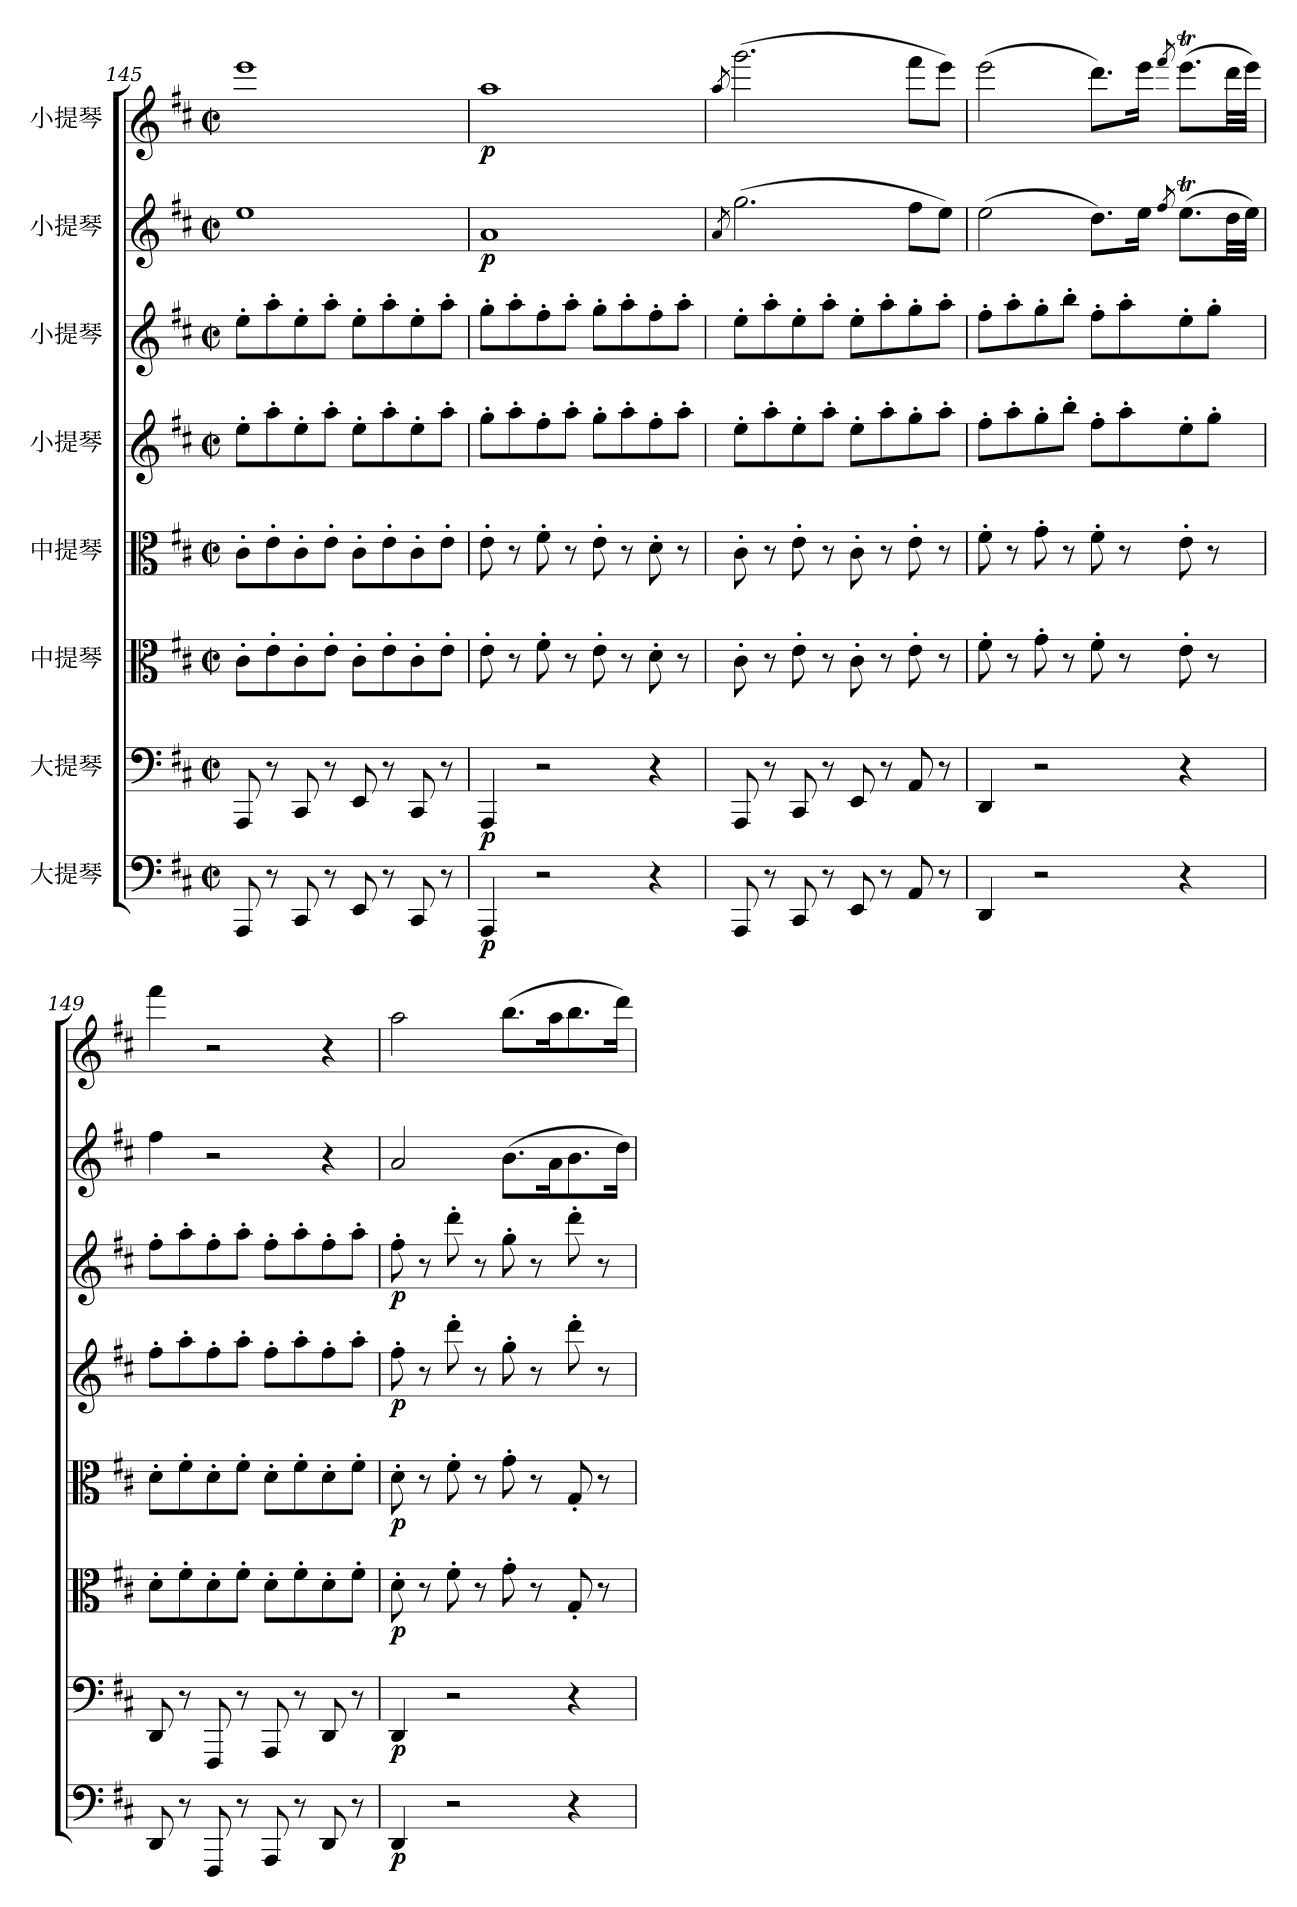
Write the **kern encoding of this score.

**kern	**dynam	**kern	**dynam	**kern	**dynam	**kern	**dynam	**kern	**dynam	**kern	**dynam	**kern	**dynam	**kern	**dynam
*part8	*part8	*part7	*part7	*part6	*part6	*part5	*part5	*part4	*part4	*part3	*part3	*part2	*part2	*part1	*part1
*staff8	*staff8	*staff7	*staff7	*staff6	*staff6	*staff5	*staff5	*staff4	*staff4	*staff3	*staff3	*staff2	*staff2	*staff1	*staff1
*I"大提琴	*	*I"大提琴	*	*I"中提琴	*	*I"中提琴	*	*I"小提琴	*	*I"小提琴	*	*I"小提琴	*	*I"小提琴	*
*clefF4	*	*clefF4	*	*clefC3	*	*clefC3	*	*clefG2	*	*clefG2	*	*clefG2	*	*clefG2	*
*k[f#c#]	*	*k[f#c#]	*	*k[f#c#]	*	*k[f#c#]	*	*k[f#c#]	*	*k[f#c#]	*	*k[f#c#]	*	*k[f#c#]	*
*M2/2	*	*M2/2	*	*M2/2	*	*M2/2	*	*M2/2	*	*M2/2	*	*M2/2	*	*M2/2	*
*met(c|)	*	*met(c|)	*	*met(c|)	*	*met(c|)	*	*met(c|)	*	*met(c|)	*	*met(c|)	*	*met(c|)	*
=145	=145	=145	=145	=145	=145	=145	=145	=145	=145	=145	=145	=145	=145	=145	=145
8AAA/	.	8AAA/	.	8c#'\L	.	8c#'\L	.	8ee'\L	.	8ee'\L	.	1ee	.	1eee	.
8r	.	8r	.	8e'\	.	8e'\	.	8aa'\	.	8aa'\	.	.	.	.	.
8CC#/	.	8CC#/	.	8c#'\	.	8c#'\	.	8ee'\	.	8ee'\	.	.	.	.	.
8r	.	8r	.	8e'\J	.	8e'\J	.	8aa'\J	.	8aa'\J	.	.	.	.	.
8EE/	.	8EE/	.	8c#'\L	.	8c#'\L	.	8ee'\L	.	8ee'\L	.	.	.	.	.
8r	.	8r	.	8e'\	.	8e'\	.	8aa'\	.	8aa'\	.	.	.	.	.
8CC#/	.	8CC#/	.	8c#'\	.	8c#'\	.	8ee'\	.	8ee'\	.	.	.	.	.
8r	.	8r	.	8e'\J	.	8e'\J	.	8aa'\J	.	8aa'\J	.	.	.	.	.
!!LO:PB:g=z
=146	=146	=146	=146	=146	=146	=146	=146	=146	=146	=146	=146	=146	=146	=146	=146
!	!LO:DY:b	!	!LO:DY:b	!	!	!	!	!	!	!	!	!	!LO:DY:b	!	!LO:DY:b
4AAA/	p	4AAA/	p	8e'\	.	8e'\	.	8gg'\L	.	8gg'\L	.	1a	p	1aa	p
.	.	.	.	8r	.	8r	.	8aa'\	.	8aa'\	.	.	.	.	.
2r	.	2r	.	8f#'\	.	8f#'\	.	8ff#'\	.	8ff#'\	.	.	.	.	.
.	.	.	.	8r	.	8r	.	8aa'\J	.	8aa'\J	.	.	.	.	.
.	.	.	.	8e'\	.	8e'\	.	8gg'\L	.	8gg'\L	.	.	.	.	.
.	.	.	.	8r	.	8r	.	8aa'\	.	8aa'\	.	.	.	.	.
4r	.	4r	.	8d'\	.	8d'\	.	8ff#'\	.	8ff#'\	.	.	.	.	.
.	.	.	.	8r	.	8r	.	8aa'\J	.	8aa'\J	.	.	.	.	.
=147	=147	=147	=147	=147	=147	=147	=147	=147	=147	=147	=147	=147	=147	=147	=147
.	.	.	.	.	.	.	.	.	.	.	.	8qa/	.	8qaa/	.
8AAA/	.	8AAA/	.	8c#'\	.	8c#'\	.	8ee'\L	.	8ee'\L	.	(>2.gg\	.	(>2.ggg\	.
8r	.	8r	.	8r	.	8r	.	8aa'\	.	8aa'\	.	.	.	.	.
8CC#/	.	8CC#/	.	8e'\	.	8e'\	.	8ee'\	.	8ee'\	.	.	.	.	.
8r	.	8r	.	8r	.	8r	.	8aa'\J	.	8aa'\J	.	.	.	.	.
8EE/	.	8EE/	.	8c#'\	.	8c#'\	.	8ee'\L	.	8ee'\L	.	.	.	.	.
8r	.	8r	.	8r	.	8r	.	8aa'\	.	8aa'\	.	.	.	.	.
8AA/	.	8AA/	.	8e'\	.	8e'\	.	8gg'\	.	8gg'\	.	8ff#\L	.	8fff#\L	.
8r	.	8r	.	8r	.	8r	.	8aa'\J	.	8aa'\J	.	8ee\J)	.	8eee\J)	.
=148	=148	=148	=148	=148	=148	=148	=148	=148	=148	=148	=148	=148	=148	=148	=148
4DD/	.	4DD/	.	8f#'\	.	8f#'\	.	8ff#'\L	.	8ff#'\L	.	(>2ee\	.	(>2eee\	.
.	.	.	.	8r	.	8r	.	8aa'\	.	8aa'\	.	.	.	.	.
2r	.	2r	.	8g'\	.	8g'\	.	8gg'\	.	8gg'\	.	.	.	.	.
.	.	.	.	8r	.	8r	.	8bb'\J	.	8bb'\J	.	.	.	.	.
.	.	.	.	8f#'\	.	8f#'\	.	8ff#'\L	.	8ff#'\L	.	8.dd\L)	.	8.ddd\L)	.
.	.	.	.	8r	.	8r	.	8aa'\	.	8aa'\	.	.	.	.	.
.	.	.	.	.	.	.	.	.	.	.	.	16ee\Jk	.	16eee\Jk	.
.	.	.	.	.	.	.	.	.	.	.	.	8qff#/	.	8qfff#/	.
4r	.	4r	.	8e'\	.	8e'\	.	8ee'\	.	8ee'\	.	(>8.eeT\L	.	(>8.eeeT\L	.
.	.	.	.	8r	.	8r	.	8gg'\J	.	8gg'\J	.	.	.	.	.
.	.	.	.	.	.	.	.	.	.	.	.	32dd\LL	.	32ddd\LL	.
.	.	.	.	.	.	.	.	.	.	.	.	32ee\JJJ)	.	32eee\JJJ)	.
=149	=149	=149	=149	=149	=149	=149	=149	=149	=149	=149	=149	=149	=149	=149	=149
8DD/	.	8DD/	.	8d'\L	.	8d'\L	.	8ff#'\L	.	8ff#'\L	.	4ff#\	.	4fff#\	.
8r	.	8r	.	8f#'\	.	8f#'\	.	8aa'\	.	8aa'\	.	.	.	.	.
8FFF#/	.	8FFF#/	.	8d'\	.	8d'\	.	8ff#'\	.	8ff#'\	.	2r	.	2r	.
8r	.	8r	.	8f#'\J	.	8f#'\J	.	8aa'\J	.	8aa'\J	.	.	.	.	.
8AAA/	.	8AAA/	.	8d'\L	.	8d'\L	.	8ff#'\L	.	8ff#'\L	.	.	.	.	.
8r	.	8r	.	8f#'\	.	8f#'\	.	8aa'\	.	8aa'\	.	.	.	.	.
8DD/	.	8DD/	.	8d'\	.	8d'\	.	8ff#'\	.	8ff#'\	.	4r	.	4r	.
8r	.	8r	.	8f#'\J	.	8f#'\J	.	8aa'\J	.	8aa'\J	.	.	.	.	.
=150	=150	=150	=150	=150	=150	=150	=150	=150	=150	=150	=150	=150	=150	=150	=150
!	!LO:DY:b	!	!LO:DY:b	!	!LO:DY:b	!	!LO:DY:b	!	!LO:DY:b	!	!LO:DY:b	!	!	!	!
4DD/	p	4DD/	p	8d'\	p	8d'\	p	8ff#'\	p	8ff#'\	p	2a/	.	2aa\	.
.	.	.	.	8r	.	8r	.	8r	.	8r	.	.	.	.	.
2r	.	2r	.	8f#'\	.	8f#'\	.	8ddd'\	.	8ddd'\	.	.	.	.	.
.	.	.	.	8r	.	8r	.	8r	.	8r	.	.	.	.	.
.	.	.	.	8g'\	.	8g'\	.	8gg'\	.	8gg'\	.	(>8.b\L	.	(>8.bb\L	.
.	.	.	.	8r	.	8r	.	8r	.	8r	.	.	.	.	.
.	.	.	.	.	.	.	.	.	.	.	.	16a\K	.	16aa\K	.
4r	.	4r	.	8G'/	.	8G'/	.	8ddd'\	.	8ddd'\	.	8.b\	.	8.bb\	.
.	.	.	.	8r	.	8r	.	8r	.	8r	.	.	.	.	.
.	.	.	.	.	.	.	.	.	.	.	.	16dd\Jk)	.	16ddd\Jk)	.
=	=	=	=	=	=	=	=	=	=	=	=	=	=	=	=
*-	*-	*-	*-	*-	*-	*-	*-	*-	*-	*-	*-	*-	*-	*-	*-
